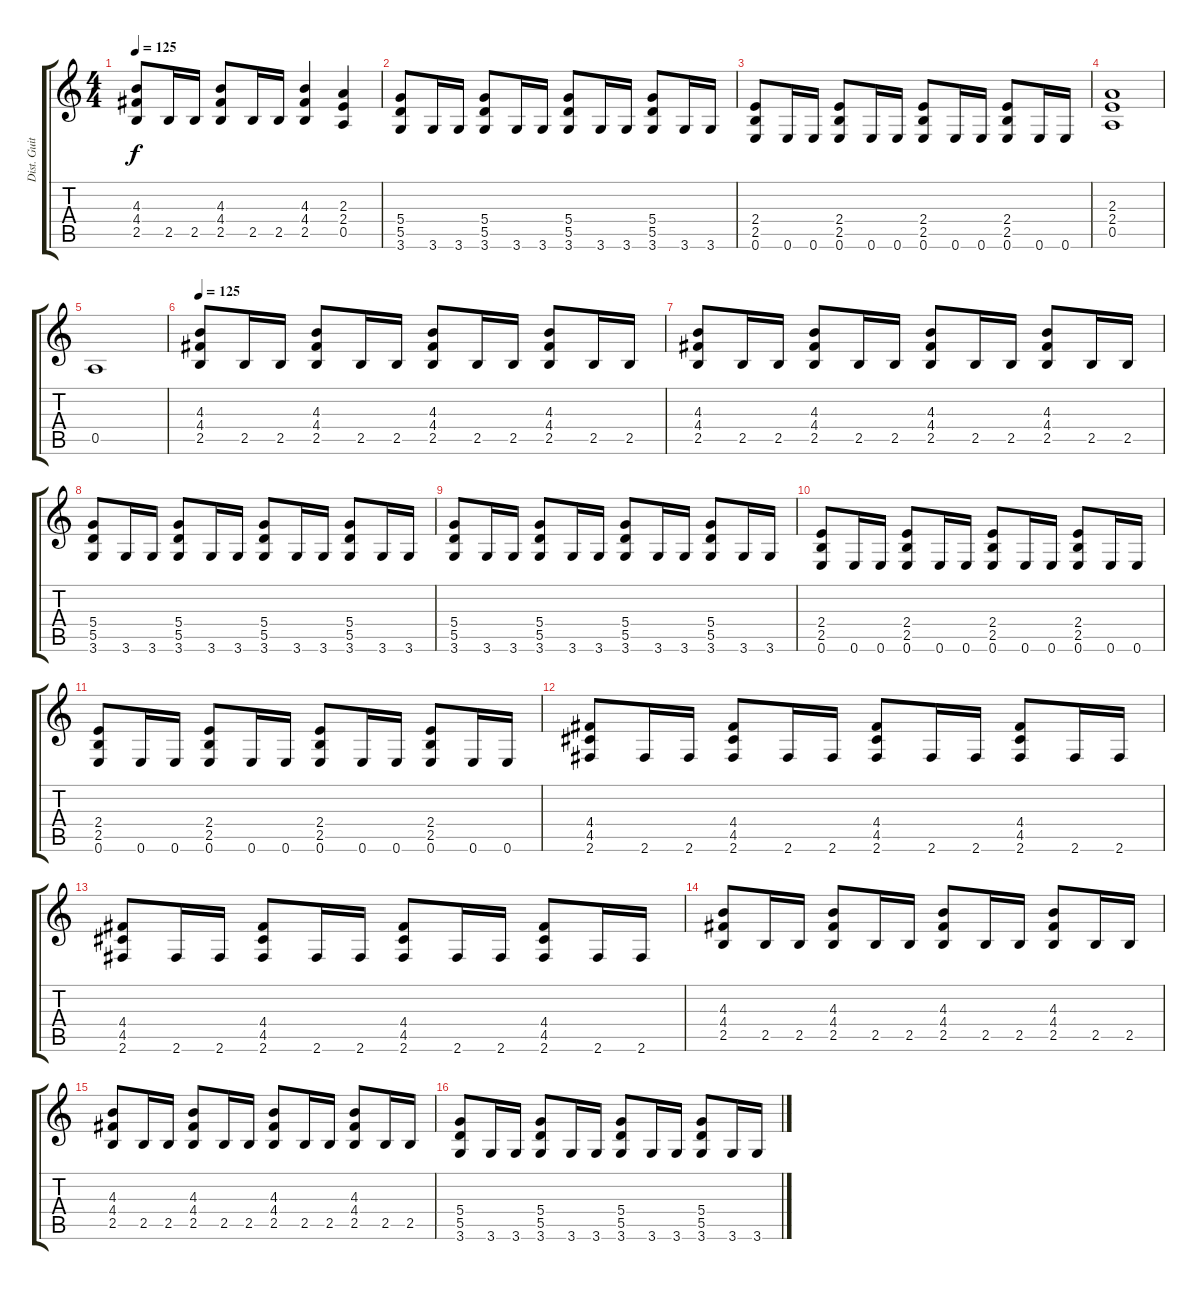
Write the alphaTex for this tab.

\track ("Dist. Guitar 2" "Dist. Guit") {instrument overdrivenguitar}
\staff {score tabs}
\tuning (E4 B3 G3 D3 A2 E2) {hide}
\ts (4 4)
\tempo 125
\clef g2
\ks c
(4.3 4.4 2.5).8{dy f} 2.5.16 2.5.16 (4.3 4.4 2.5).8 2.5.16 2.5.16 (4.3 4.4 2.5).4 (2.3 2.4 0.5).4 |
(5.4 5.5 3.6).8 3.6.16 3.6.16 (5.4 5.5 3.6).8 3.6.16 3.6.16 (5.4 5.5 3.6).8 3.6.16 3.6.16 (5.4 5.5 3.6).8 3.6.16 3.6.16 |
(2.4 2.5 0.6).8 0.6.16 0.6.16 (2.4 2.5 0.6).8 0.6.16 0.6.16 (2.4 2.5 0.6).8 0.6.16 0.6.16 (2.4 2.5 0.6).8 0.6.16 0.6.16 |
(2.3 2.4 0.5).1 |
0.5.1 |
\tempo 125
(4.3 4.4 2.5).8 2.5.16 2.5.16 (4.3 4.4 2.5).8 2.5.16 2.5.16 (4.3 4.4 2.5).8 2.5.16 2.5.16 (4.3 4.4 2.5).8 2.5.16 2.5.16 |
(4.3 4.4 2.5).8 2.5.16 2.5.16 (4.3 4.4 2.5).8 2.5.16 2.5.16 (4.3 4.4 2.5).8 2.5.16 2.5.16 (4.3 4.4 2.5).8 2.5.16 2.5.16 |
(5.4 5.5 3.6).8 3.6.16 3.6.16 (5.4 5.5 3.6).8 3.6.16 3.6.16 (5.4 5.5 3.6).8 3.6.16 3.6.16 (5.4 5.5 3.6).8 3.6.16 3.6.16 |
(5.4 5.5 3.6).8 3.6.16 3.6.16 (5.4 5.5 3.6).8 3.6.16 3.6.16 (5.4 5.5 3.6).8 3.6.16 3.6.16 (5.4 5.5 3.6).8 3.6.16 3.6.16 |
(2.4 2.5 0.6).8 0.6.16 0.6.16 (2.4 2.5 0.6).8 0.6.16 0.6.16 (2.4 2.5 0.6).8 0.6.16 0.6.16 (2.4 2.5 0.6).8 0.6.16 0.6.16 |
(2.4 2.5 0.6).8 0.6.16 0.6.16 (2.4 2.5 0.6).8 0.6.16 0.6.16 (2.4 2.5 0.6).8 0.6.16 0.6.16 (2.4 2.5 0.6).8 0.6.16 0.6.16 |
(4.4 4.5 2.6).8 2.6.16 2.6.16 (4.4 4.5 2.6).8 2.6.16 2.6.16 (4.4 4.5 2.6).8 2.6.16 2.6.16 (4.4 4.5 2.6).8 2.6.16 2.6.16 |
(4.4 4.5 2.6).8 2.6.16 2.6.16 (4.4 4.5 2.6).8 2.6.16 2.6.16 (4.4 4.5 2.6).8 2.6.16 2.6.16 (4.4 4.5 2.6).8 2.6.16 2.6.16 |
(4.3 4.4 2.5).8 2.5.16 2.5.16 (4.3 4.4 2.5).8 2.5.16 2.5.16 (4.3 4.4 2.5).8 2.5.16 2.5.16 (4.3 4.4 2.5).8 2.5.16 2.5.16 |
(4.3 4.4 2.5).8 2.5.16 2.5.16 (4.3 4.4 2.5).8 2.5.16 2.5.16 (4.3 4.4 2.5).8 2.5.16 2.5.16 (4.3 4.4 2.5).8 2.5.16 2.5.16 |
(5.4 5.5 3.6).8 3.6.16 3.6.16 (5.4 5.5 3.6).8 3.6.16 3.6.16 (5.4 5.5 3.6).8 3.6.16 3.6.16 (5.4 5.5 3.6).8 3.6.16 3.6.16
